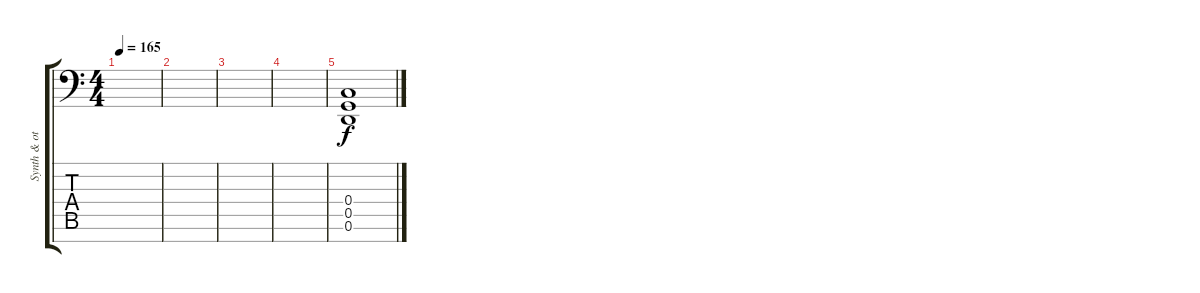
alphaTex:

\track ("Synth & others" "Synth & ot") {instrument pad6metallic}
\staff {score tabs}
\tuning (D4 A3 F3 C3 G2 D2 A1) {hide}
\ts (4 4)
\tempo 165
\clef f4
\ks c
|
|
|
|
(0.4 0.5 0.6).1
